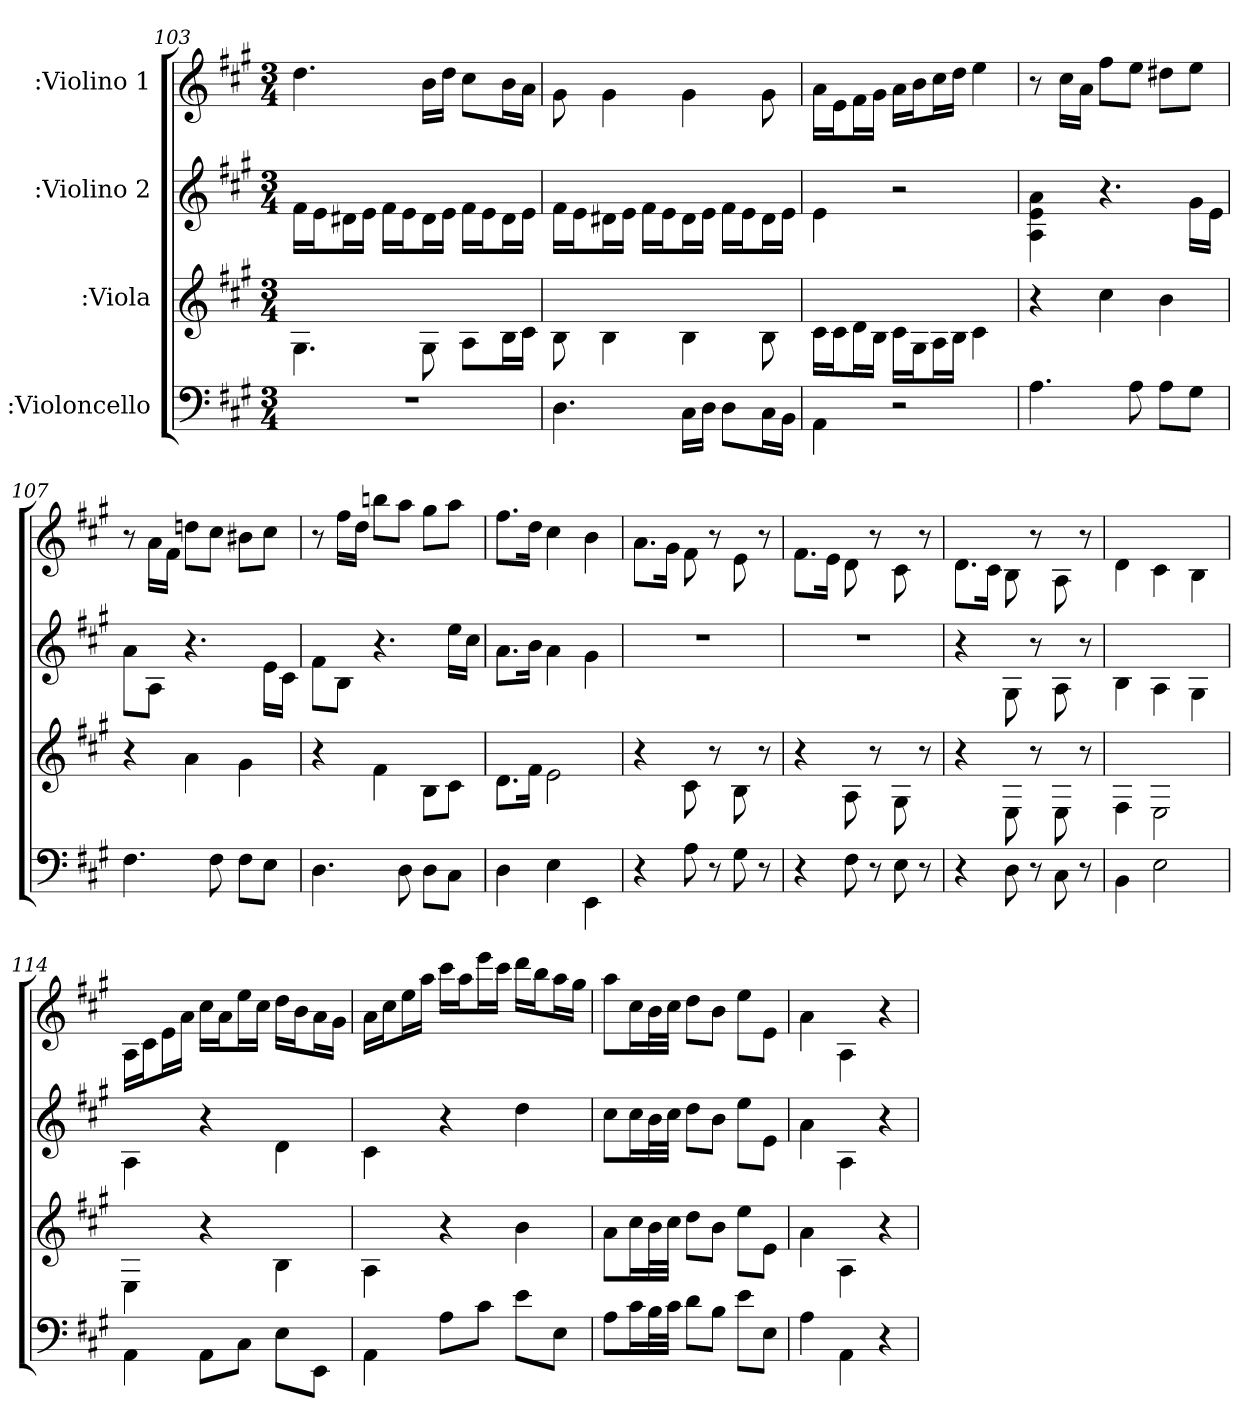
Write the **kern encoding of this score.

**kern	**kern	**kern	**kern
*part4	*part3	*part2	*part1
*staff4	*staff3	*staff2	*staff1
*I":Violoncello	*I":Viola	*I":Violino 2	*I":Violino 1
*k[f#c#g#]	*k[f#c#g#]	*k[f#c#g#]	*k[f#c#g#]
*A:	*A:	*A:	*A:
*M3/4	*M3/4	*M3/4	*M3/4
=103	=103	=103	=103
2.r	4.G#\	16f#\LL	4.dd\
.	.	16e\J	.
.	.	16d#X\L	.
.	.	16e\JJ	.
.	.	16f#\LL	.
.	.	16e\J	.
.	8G#\	16d#\L	16b\LL
.	.	16e\JJ	16dd\JJ
.	8A\L	16f#\LL	8cc#\L
.	.	16e\J	.
.	16B\L	16d#\L	16b\L
.	16c#\JJ	16e\JJ	16a\JJ
=104	=104	=104	=104
4.D\	8B\	16f#\LL	8g#\
.	.	16e\J	.
.	4B\	16d#X\L	4g#\
.	.	16e\JJ	.
.	.	16f#\LL	.
.	.	16e\J	.
16C#\LL	4B\	16d#\L	4g#\
16D\JJ	.	16e\JJ	.
8D\L	.	16f#\LL	.
.	.	16e\J	.
16C#\L	8B\	16d#\L	8g#\
16BB\JJ	.	16e\JJ	.
=105	=105	=105	=105
4AA\	16c#\LL	4e\	16a\LL
.	16c#\J	.	16e\J
.	16d\L	.	16f#\L
.	16B\JJ	.	16g#\JJ
2r	16c#\LL	2r	16a\LL
.	16G#\J	.	16b\J
.	16A\L	.	16cc#\L
.	16B\JJ	.	16dd\JJ
.	4c#\	.	4ee\
=106	=106	=106	=106
4.A\	4r	4a\ 4e\ 4A\	8r
.	.	.	16cc#\LL
.	.	.	16a\JJ
.	4cc#\	4.r	8ff#\L
8A\	.	.	8ee\J
8A\L	4b\	.	8dd#X\L
8G#\J	.	16g#\LL	8ee\J
.	.	16e\JJ	.
=107	=107	=107	=107
4.F#\	4r	8a\L	8r
.	.	8A\J	16a\LL
.	.	.	16f#\JJ
.	4a\	4.r	8ddn\L
8F#\	.	.	8cc#\J
8F#\L	4g#\	.	8b#X\L
8E\J	.	16e\LL	8cc#\J
.	.	16c#\JJ	.
=108	=108	=108	=108
4.D\	4r	8f#\L	8r
.	.	8B\J	16ff#\LL
.	.	.	16dd\JJ
.	4f#\	4.r	8bbn\L
8D\	.	.	8aa\J
8D\L	8B\L	.	8gg#\L
8C#\J	8c#\J	16ee\LL	8aa\J
.	.	16cc#\JJ	.
=109	=109	=109	=109
4D\	8.d\L	8.a\L	8.ff#\L
.	16f#\Jk	16b\Jk	16dd\Jk
4E\	2e\	4a\	4cc#\
4EE\	.	4g#\	4b\
=110	=110	=110	=110
4r	4r	2.r	8.a\L
.	.	.	16g#\Jk
8A\	8c#\	.	8f#\
8r	8r	.	8r
8G#\	8B\	.	8e\
8r	8r	.	8r
=111	=111	=111	=111
4r	4r	2.r	8.f#\L
.	.	.	16e\Jk
8F#\	8A\	.	8d\
8r	8r	.	8r
8E\	8G#\	.	8c#\
8r	8r	.	8r
=112	=112	=112	=112
4r	4r	4r	8.d\L
.	.	.	16c#\Jk
8D\	8E\	8G#\	8B\
8r	8r	8r	8r
8C#\	8E\	8A\	8A\
8r	8r	8r	8r
=113	=113	=113	=113
4BB\	4F#\	4B\	4d\
2E\	2E\	4A\	4c#\
.	.	4G#\	4B\
=114	=114	=114	=114
4AA\	4E\	4A\	16A\LL
.	.	.	16c#\J
.	.	.	16e\L
.	.	.	16a\JJ
8AA\L	4r	4r	16cc#\LL
.	.	.	16a\J
8C#\J	.	.	16ee\L
.	.	.	16cc#\JJ
8E\L	4B\	4d\	16dd\LL
.	.	.	16b\J
8EE\J	.	.	16a\L
.	.	.	16g#\JJ
=115	=115	=115	=115
4AA\	4A\	4c#\	16a\LL
.	.	.	16cc#\J
.	.	.	16ee\L
.	.	.	16aa\JJ
8A\L	4r	4r	16ccc#\LL
.	.	.	16aa\J
8c#\J	.	.	16eee\L
.	.	.	16ccc#\JJ
8e\L	4b\	4dd\	16ddd\LL
.	.	.	16bb\J
8E\J	.	.	16aa\L
.	.	.	16gg#\JJ
=116	=116	=116	=116
8A\L	8a\L	8cc#\L	8aa\L
16c#\L	16cc#\L	16cc#\L	16cc#\L
32B\L	32b\L	32b\L	32b\L
32c#\JJJ	32cc#\JJJ	32cc#\JJJ	32cc#\JJJ
8d\L	8dd\L	8dd\L	8dd\L
8B\J	8b\J	8b\J	8b\J
8e\L	8ee\L	8ee\L	8ee\L
8E\J	8e\J	8e\J	8e\J
=117	=117	=117	=117
4A\	4a\	4a\	4a\
4AA\	4A\	4A\	4A\
4r	4r	4r	4r
=	=	=	=
*-	*-	*-	*-
